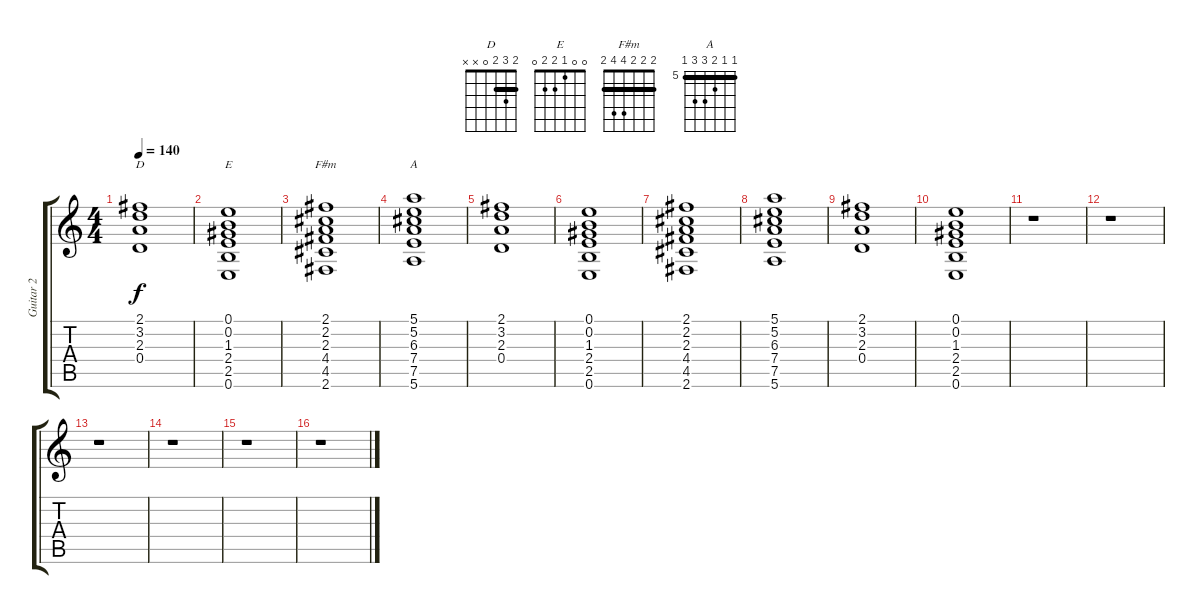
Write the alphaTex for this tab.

\track ("Guitar 2" "Guitar 2") {instrument overdrivenguitar}
\staff {score tabs}
\tuning (E4 B3 G3 D3 A2 E2) {hide}
\chord ("D" 2 3 2 0 x x) {barre 2}
\chord ("E" 0 0 1 2 2 0)
\chord ("F#m" 2 2 2 4 4 2) {barre 2}
\chord ("A" 5 5 6 7 7 5) {firstfret 5 barre 5}
\ts (4 4)
\tempo 140
\clef g2
\ks c
(2.1 3.2 2.3 0.4).1{ch "D" dy f} |
(0.1 0.2 1.3 2.4 2.5 0.6).1{ch "E"} |
(2.1 2.2 2.3 4.4 4.5 2.6).1{ch "F#m"} |
(5.1 5.2 6.3 7.4 7.5 5.6).1{ch "A"} |
(2.1 3.2 2.3 0.4).1 |
(0.1 0.2 1.3 2.4 2.5 0.6).1 |
(2.1 2.2 2.3 4.4 4.5 2.6).1 |
(5.1 5.2 6.3 7.4 7.5 5.6).1 |
(2.1 3.2 2.3 0.4).1 |
(0.1 0.2 1.3 2.4 2.5 0.6).1 |
r.1 |
r.1 |
r.1 |
r.1 |
r.1 |
r.1
